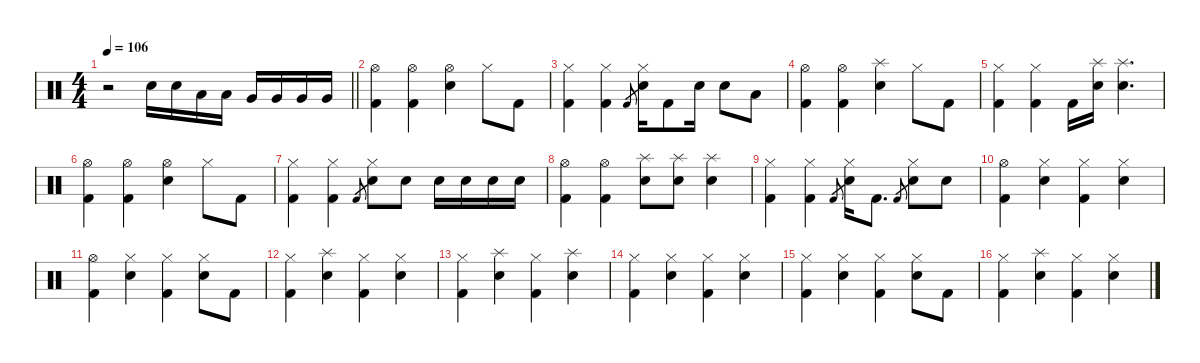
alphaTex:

\defaultSystemsLayout 4
\hideDynamics
\bracketExtendMode nobrackets
\singleTrackTrackNamePolicy hidden
\multiTrackTrackNamePolicy hidden
\otherSystemsTrackNameOrientation horizontal
\track ("Lars Ulrich" "drm.") {instrument percussion}
\staff {score}
\articulation defaults
\ts (4 4)
\tempo 106
\clef neutral
\barLineRight lightlight
\ks c
r.2{dy f beam Down} "Snare (hit) 2".16{beam Down} "Snare (hit) 2".16{beam Down} "Low Tom (hit)".16{beam Down} "Low Tom (hit)".16{beam Down} "Very Low Tom (hit)".16{beam Up} "Very Low Tom (hit)".16{beam Up} "Very Low Tom (hit)".16{beam Up} "Very Low Tom (hit)".16{beam Up} |
("Hi-Hat (open)" "Kick (hit) 2").4{beam Down} ("Hi-Hat (open)" "Kick (hit) 2").4{beam Down} ("Hi-Hat (open)" "Snare (hit) 2").4{dy fff beam Down} "Hi-Hat (closed)".8{dy f beam Down} "Kick (hit) 2".8{beam Down} |
("Hi-Hat (closed)" "Kick (hit) 2").4{beam Down} ("Hi-Hat (closed)" "Kick (hit) 2").4{beam Down} "Kick (hit) 2".8{gr dy mf beam Up} ("Hi-Hat (closed)" "Snare (hit) 2").16{dy f beam Down} "Kick (hit) 2".8{beam Down} "Snare (hit) 2".16{beam Down} "Snare (hit) 2".8{beam Down} "Low Tom (hit)".8{beam Down} |
("Hi-Hat (open)" "Kick (hit) 2").4{beam Down} ("Hi-Hat (open)" "Kick (hit) 2").4{beam Down} ("Splash (hit)" "Snare (hit) 2").4{dy fff beam Down} "Hi-Hat (closed)".8{dy f beam Down} "Kick (hit) 2".8{beam Down} |
("Hi-Hat (closed)" "Kick (hit) 2").4{beam Down} ("Hi-Hat (closed)" "Kick (hit) 2").4{beam Down} "Kick (hit) 2".16{beam Down} ("Splash (hit)" "Snare (hit) 2").16{dy fff beam Down} ("Splash (hit)" "Snare (hit) 2").4{d beam Down} |
("Hi-Hat (open)" "Kick (hit) 2").4{dy f beam Down} ("Hi-Hat (open)" "Kick (hit) 2").4{beam Down} ("Hi-Hat (open)" "Snare (hit) 2").4{beam Down} "Hi-Hat (closed)".8{beam Down} "Kick (hit) 2".8{beam Down} |
("Hi-Hat (closed)" "Kick (hit) 2").4{beam Down} ("Hi-Hat (closed)" "Kick (hit) 2").4{beam Down} "Kick (hit) 2".8{gr dy mf beam Up} ("Hi-Hat (closed)" "Snare (hit) 2").8{dy f beam Down} "Snare (hit) 2".8{beam Down} "Snare (hit) 2".16{beam Down} "Snare (hit) 2".16{beam Down} "Snare (hit) 2".16{beam Down} "Snare (hit) 2".16{beam Down} |
("Hi-Hat (open)" "Kick (hit) 2").4{beam Down} ("Hi-Hat (open)" "Kick (hit) 2").4{beam Down} ("Splash (hit)" "Snare (hit) 2").8{dy fff beam Down} ("Splash (hit)" "Snare (hit) 2").8{beam Down} ("Splash (hit)" "Snare (hit) 2").4{beam Down} |
("Hi-Hat (closed)" "Kick (hit) 2").4{dy f beam Down} ("Hi-Hat (closed)" "Kick (hit) 2").4{beam Down} "Kick (hit) 2".8{gr dy mf beam Up} ("Hi-Hat (closed)" "Snare (hit) 2").16{dy f beam Down} "Kick (hit) 2".8{d beam Down} "Kick (hit) 2".8{gr dy mf beam Up} ("Hi-Hat (closed)" "Snare (hit) 2").8{dy f beam Down} "Snare (hit) 2".8{beam Down} |
("Hi-Hat (open)" "Kick (hit) 2").4{beam Down} ("Hi-Hat (closed)" "Snare (hit) 2").4{beam Down} ("Hi-Hat (closed)" "Kick (hit) 2").4{beam Down} ("Hi-Hat (closed)" "Snare (hit) 2").4{beam Down} |
("Hi-Hat (open)" "Kick (hit) 2").4{beam Down} ("Hi-Hat (closed)" "Snare (hit) 2").4{beam Down} ("Hi-Hat (closed)" "Kick (hit) 2").4{beam Down} ("Hi-Hat (closed)" "Snare (hit) 2").8{beam Down} "Kick (hit) 2".8{beam Down} |
("Hi-Hat (closed)" "Kick (hit) 2").4{beam Down} ("Splash (hit)" "Snare (hit) 2").4{beam Down} ("Hi-Hat (closed)" "Kick (hit) 2").4{beam Down} ("Hi-Hat (closed)" "Snare (hit) 2").4{beam Down} |
("Hi-Hat (closed)" "Kick (hit) 2").4{beam Down} ("Splash (hit)" "Snare (hit) 2").4{beam Down} ("Hi-Hat (closed)" "Kick (hit) 2").4{beam Down} ("Splash (hit)" "Snare (hit) 2").4{beam Down} |
("Hi-Hat (closed)" "Kick (hit) 2").4{beam Down} ("Hi-Hat (closed)" "Snare (hit) 2").4{beam Down} ("Hi-Hat (closed)" "Kick (hit) 2").4{beam Down} ("Hi-Hat (closed)" "Snare (hit) 2").4{beam Down} |
("Hi-Hat (closed)" "Kick (hit) 2").4{beam Down} ("Hi-Hat (closed)" "Snare (hit) 2").4{beam Down} ("Hi-Hat (closed)" "Kick (hit) 2").4{beam Down} ("Hi-Hat (closed)" "Snare (hit) 2").8{beam Down} "Kick (hit) 2".8{beam Down} |
("Hi-Hat (closed)" "Kick (hit) 2").4{beam Down} ("Splash (hit)" "Snare (hit) 2").4{beam Down} ("Hi-Hat (closed)" "Kick (hit) 2").4{beam Down} ("Hi-Hat (closed)" "Snare (hit) 2").4{beam Down}
